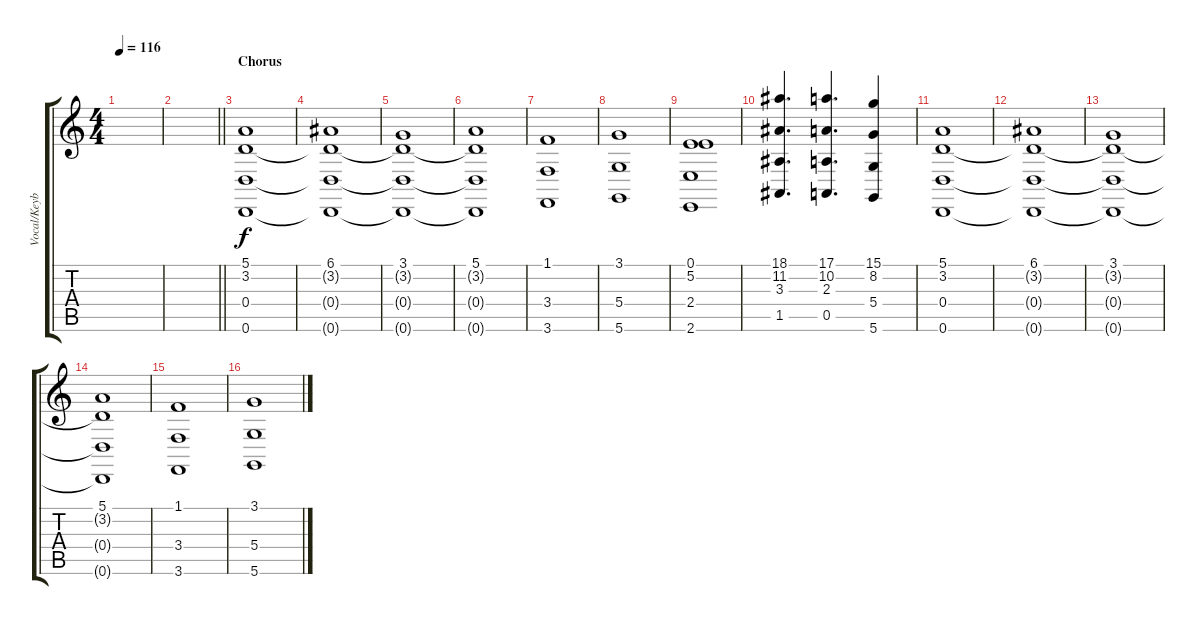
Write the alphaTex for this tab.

\track ("Vocal/Keyboard Synth" "Vocal/Keyb") {instrument lead6voice}
\staff {score tabs}
\tuning (E4 B3 G3 D3 A2 D2) {hide}
\ts (4 4)
\tempo 116
\clef g2
\ks c
|
\barLineRight lightlight
|
\section ("" "Chorus")
(5.1 3.2 0.4 0.6).1{volume 5 instrument choiraahs} |
(6.1 3.2{t} 0.4{t} 0.6{t}).1 |
(3.1 3.2{t} 0.4{t} 0.6{t}).1 |
(5.1 3.2{t} 0.4{t} 0.6{t}).1 |
(1.1 3.4 3.6).1 |
(3.1 5.4 5.6).1 |
(0.1 5.2 2.4 2.6).1 |
(18.1 11.2 3.3 1.5).4{d} (17.1 10.2 2.3 0.5).4{d} (15.1 8.2 5.4 5.6).4 |
(5.1 3.2 0.4 0.6).1 |
(6.1 3.2{t} 0.4{t} 0.6{t}).1 |
(3.1 3.2{t} 0.4{t} 0.6{t}).1 |
(5.1 3.2{t} 0.4{t} 0.6{t}).1 |
(1.1 3.4 3.6).1 |
(3.1 5.4 5.6).1
